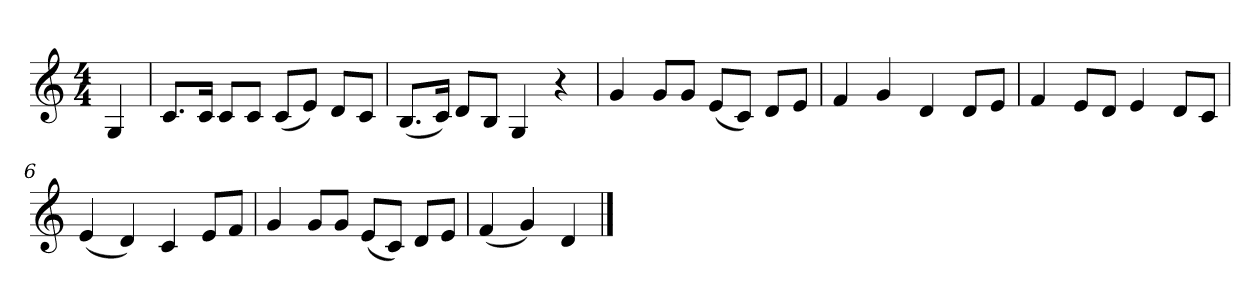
**kern
*part1
*staff1
*k[]
*M4/4
*MM120
=
4G
=1
8.cL
16cJk
8cL
8cJ
(8cL
8eJ)
8dL
8cJ
=2
(8.BL
16cJk)
8dL
8BJ
4G
4r
=3
4g
8gL
8gJ
(8eL
8cJ)
8dL
8eJ
=4
4f
4g
4d
8dL
8eJ
=5
4f
8eL
8dJ
4e
8dL
8cJ
=6
(4e
4d)
4c
8eL
8fJ
=7
4g
8gL
8gJ
(8eL
8cJ)
8dL
8eJ
=8
(4f
4g)
4d
==
*-
